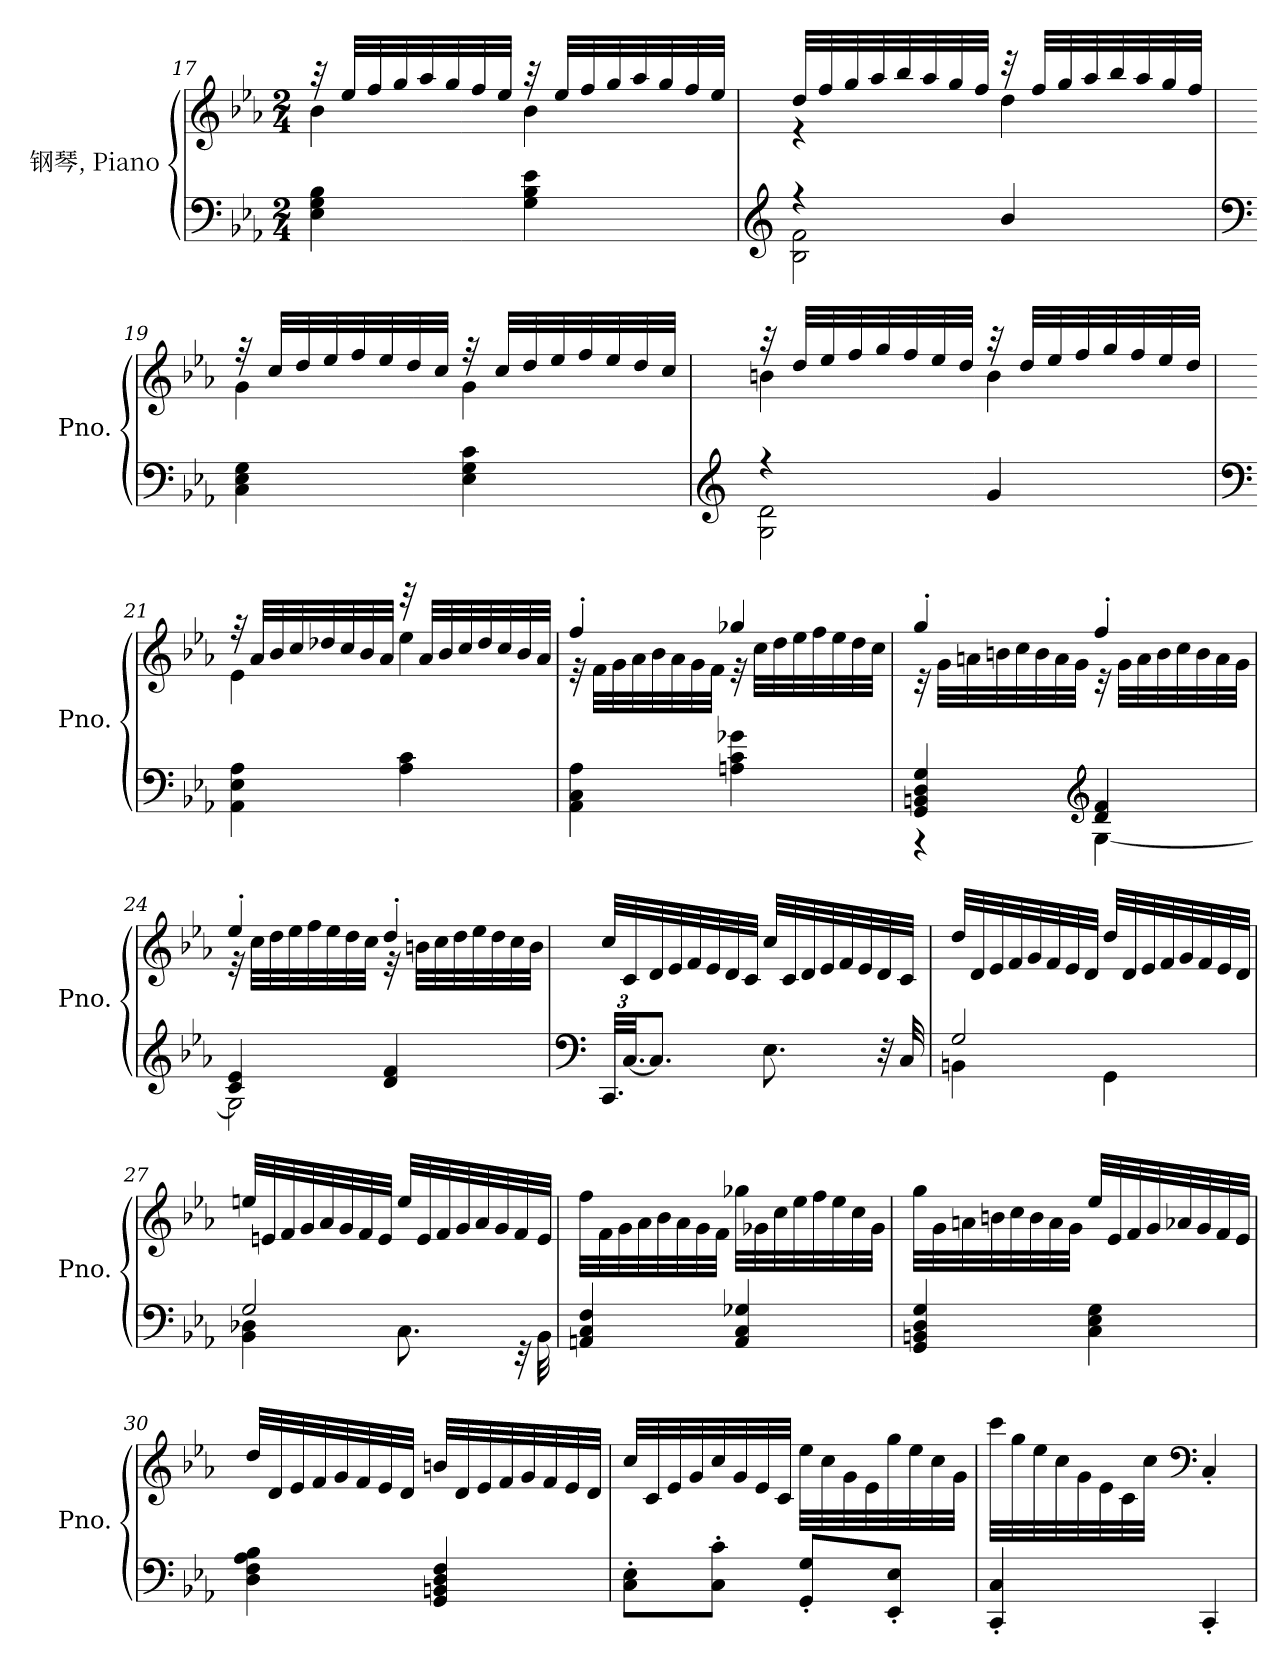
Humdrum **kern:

**kern	**kern
*part1	*part1
*staff2	*staff1
*I"钢琴, Piano	*
*I'Pno.	*
!!LO:LB:g=z
*clefF4	*clefG2
*k[b-e-a-]	*k[b-e-a-]
*M2/4	*M2/4
=17	=17
*	*^
4E-\ 4G\ 4B-\	32r	4b-\
.	32ee-/LLL	.
.	32ff/	.
.	32gg/	.
.	32aa-/	.
.	32gg/	.
.	32ff/	.
.	32ee-/JJJ	.
4G\ 4B-\ 4e-\	32r	4b-\
.	32ee-/LLL	.
.	32ff/	.
.	32gg/	.
.	32aa-/	.
.	32gg/	.
.	32ff/	.
.	32ee-/JJJ	.
=18	=18	=18
*clefG2	*	*
*^	*	*
4r	2B-\ 2f\	32dd/LLL	4r
.	.	32ff/	.
.	.	32gg/	.
.	.	32aa-/	.
.	.	32bb-/	.
.	.	32aa-/	.
.	.	32gg/	.
.	.	32ff/JJJ	.
4b-/	.	32r	4dd\
.	.	32ff/LLL	.
.	.	32gg/	.
.	.	32aa-/	.
.	.	32bb-/	.
.	.	32aa-/	.
.	.	32gg/	.
.	.	32ff/JJJ	.
*v	*v	*	*
!!LO:LB:g=z	!!
=19	=19	=19
*clefF4	*	*
4C\ 4E-\ 4G\	32r	4g\
.	32cc/LLL	.
.	32dd/	.
.	32ee-/	.
.	32ff/	.
.	32ee-/	.
.	32dd/	.
.	32cc/JJJ	.
4E-\ 4G\ 4c\	32r	4g\
.	32cc/LLL	.
.	32dd/	.
.	32ee-/	.
.	32ff/	.
.	32ee-/	.
.	32dd/	.
.	32cc/JJJ	.
=20	=20	=20
*clefG2	*	*
*^	*	*
4r	2G\ 2d\	32r	4bn\
.	.	32dd/LLL	.
.	.	32ee-/	.
.	.	32ff/	.
.	.	32gg/	.
.	.	32ff/	.
.	.	32ee-/	.
.	.	32dd/JJJ	.
4g/	.	32r	4b\
.	.	32dd/LLL	.
.	.	32ee-/	.
.	.	32ff/	.
.	.	32gg/	.
.	.	32ff/	.
.	.	32ee-/	.
.	.	32dd/JJJ	.
*v	*v	*	*
!!LO:LB:g=z	!!
=21	=21	=21
*clefF4	*	*
4AA-\ 4E-\ 4A-\	32r	4e-\
.	32a-/LLL	.
.	32b-/	.
.	32cc/	.
.	32dd-X/	.
.	32cc/	.
.	32b-/	.
.	32a-/JJJ	.
4A-\ 4c\	32r	4ee-\
.	32a-/LLL	.
.	32b-/	.
.	32cc/	.
.	32dd-/	.
.	32cc/	.
.	32b-/	.
.	32a-/JJJ	.
=22	=22	=22
4AA-\ 4C\ 4A-\	4ff'/	32r
.	.	32f\LLL
.	.	32g\
.	.	32a-\
.	.	32b-\
.	.	32a-\
.	.	32g\
.	.	32f\JJJ
4An\ 4c\ 4g-X\	4gg-X/	32r
.	.	32cc\LLL
.	.	32dd\
.	.	32ee-\
.	.	32ff\
.	.	32ee-\
.	.	32dd\
.	.	32cc\JJJ
!!LO:LB:g=z	!!
=23	=23	=23
*^	*	*
4GG/ 4BBn/ 4D/ 4G/	4r	4gg'/	32r
.	.	.	32g\LLL
.	.	.	32an\
.	.	.	32bn\
.	.	.	32cc\
.	.	.	32b\
.	.	.	32a\
.	.	.	32g\JJJ
*clefG2	*	*	*
4d/ 4f/	[4G\	4ff'/	32r
.	.	.	32g\LLL
.	.	.	32a\
.	.	.	32b\
.	.	.	32cc\
.	.	.	32b\
.	.	.	32a\
.	.	.	32g\JJJ
=24	=24	=24	=24
4c/ 4e-/	2G\]	4ee-'/	32r
.	.	.	32cc\LLL
.	.	.	32dd\
.	.	.	32ee-\
.	.	.	32ff\
.	.	.	32ee-\
.	.	.	32dd\
.	.	.	32cc\JJJ
4d/ 4f/	.	4dd'/	32r
.	.	.	32bn\LLL
.	.	.	32cc\
.	.	.	32dd\
.	.	.	32ee-\
.	.	.	32dd\
.	.	.	32cc\
.	.	.	32b\JJJ
*v	*v	*	*
*	*v	*v
!!LO:PB:g=z
=25	=25
*clefF4	*
*Xbrackettup	*
48.CC/LLL	32cc/LLL
[48.C/JJ	32c/
8.C/J]	32d/
.	32e-/
.	32f/
.	32e-/
.	32d/
.	32c/JJJ
8.E-\	32cc/LLL
.	32c/
.	32d/
.	32e-/
.	32f/
.	32e-/
32r	32d/
32C/	32c/JJJ
=26	=26
*^	*
2G/	4BBn\	32dd/LLL
.	.	32d/
.	.	32e-/
.	.	32f/
.	.	32g/
.	.	32f/
.	.	32e-/
.	.	32d/JJJ
.	4GG\	32dd/LLL
.	.	32d/
.	.	32e-/
.	.	32f/
.	.	32g/
.	.	32f/
.	.	32e-/
.	.	32d/JJJ
!!LO:LB:g=z
=27	=27	=27
2G/	4BB-\ 4D-X\	32een/LLL
.	.	32en/
.	.	32f/
.	.	32g/
.	.	32a-/
.	.	32g/
.	.	32f/
.	.	32e/JJJ
.	8.C\	32ee/LLL
.	.	32e/
.	.	32f/
.	.	32g/
.	.	32a-/
.	.	32g/
.	32r	32f/
.	32BB-\	32e/JJJ
*v	*v	*
=28	=28
4AAn/ 4C/ 4F/	32ff\LLL
.	32f\
.	32g\
.	32a-\
.	32b-\
.	32a-\
.	32g\
.	32f\JJJ
4AA/ 4C/ 4G-X/	32gg-X\LLL
.	32g-X\
.	32cc\
.	32ee-\
.	32ff\
.	32ee-\
.	32cc\
.	32g-\JJJ
!!LO:LB:g=z
=29	=29
4GG/ 4BBn/ 4D/ 4G/	32gg\LLL
.	32g\
.	32an\
.	32bn\
.	32cc\
.	32b\
.	32a\
.	32g\JJJ
4C\ 4E-\ 4G\	32ee-/LLL
.	32e-/
.	32f/
.	32g/
.	32a-X/
.	32g/
.	32f/
.	32e-/JJJ
=30	=30
4D\ 4F\ 4A-\ 4B-\	32dd/LLL
.	32d/
.	32e-/
.	32f/
.	32g/
.	32f/
.	32e-/
.	32d/JJJ
4GG/ 4BBn/ 4D/ 4F/	32bn/LLL
.	32d/
.	32e-/
.	32f/
.	32g/
.	32f/
.	32e-/
.	32d/JJJ
!!LO:LB:g=z
=31	=31
8C\' 8E-\'L	32cc/LLL
.	32c/
.	32e-/
.	32g/
8C\' 8c\'J	32cc/
.	32g/
.	32e-/
.	32c/JJJ
8GG/' 8G/'L	32ee-\LLL
.	32cc\
.	32g\
.	32e-\
8EE-/' 8E-/'J	32gg\
.	32ee-\
.	32cc\
.	32g\JJJ
=32	=32
4CC/' 4C/'	32ccc\LLL
.	32gg\
.	32ee-\
.	32cc\
.	32g\
.	32e-\
.	32c\
.	32cc\JJJ
*	*clefF4
4CC'/	4C'/
=	=
*-	*-
